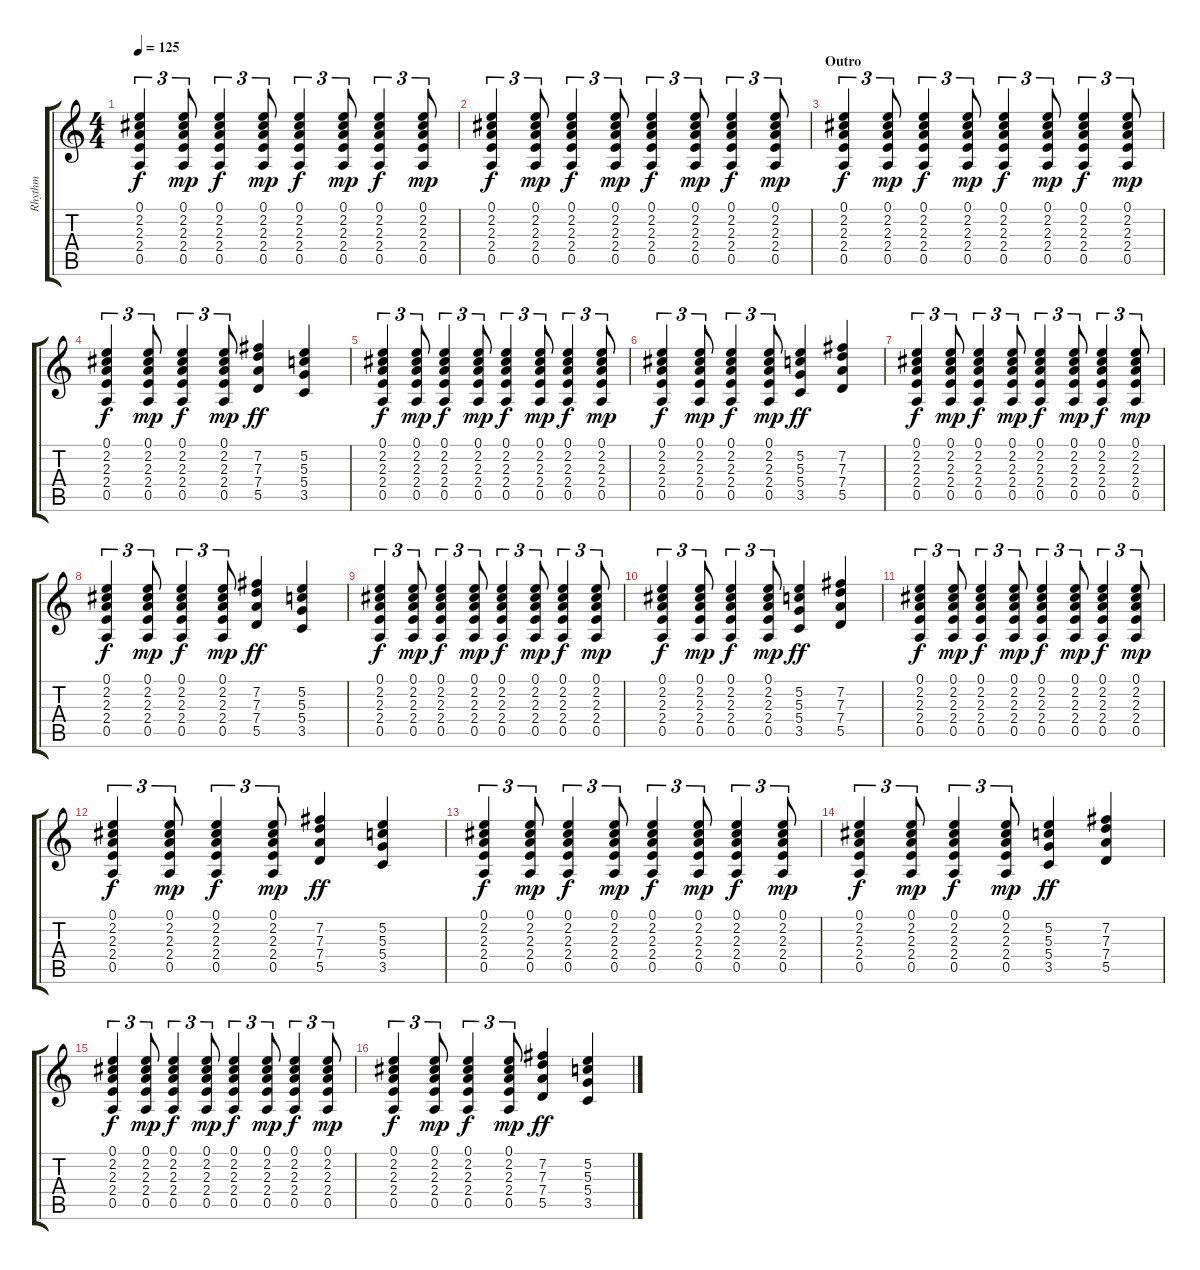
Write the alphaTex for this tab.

\track ("Rhythm" "Rhythm") {instrument acousticguitarsteel}
\staff {score tabs}
\tuning (E4 B3 G3 D3 A2 E2) {hide}
\ts (4 4)
\tempo 125
\clef g2
\ks c
(0.1 2.2 2.3 2.4 0.5).4{tu (3 2) dy f} (0.1 2.2 2.3 2.4 0.5).8{tu (3 2) dy mp} (0.1 2.2 2.3 2.4 0.5).4{tu (3 2) dy f} (0.1 2.2 2.3 2.4 0.5).8{tu (3 2) dy mp} (0.1 2.2 2.3 2.4 0.5).4{tu (3 2) dy f} (0.1 2.2 2.3 2.4 0.5).8{tu (3 2) dy mp} (0.1 2.2 2.3 2.4 0.5).4{tu (3 2) dy f} (0.1 2.2 2.3 2.4 0.5).8{tu (3 2) dy mp} |
(0.1 2.2 2.3 2.4 0.5).4{tu (3 2) dy f} (0.1 2.2 2.3 2.4 0.5).8{tu (3 2) dy mp} (0.1 2.2 2.3 2.4 0.5).4{tu (3 2) dy f} (0.1 2.2 2.3 2.4 0.5).8{tu (3 2) dy mp} (0.1 2.2 2.3 2.4 0.5).4{tu (3 2) dy f} (0.1 2.2 2.3 2.4 0.5).8{tu (3 2) dy mp} (0.1 2.2 2.3 2.4 0.5).4{tu (3 2) dy f} (0.1 2.2 2.3 2.4 0.5).8{tu (3 2) dy mp} |
\section ("" "Outro")
(0.1 2.2 2.3 2.4 0.5).4{tu (3 2) dy f} (0.1 2.2 2.3 2.4 0.5).8{tu (3 2) dy mp} (0.1 2.2 2.3 2.4 0.5).4{tu (3 2) dy f} (0.1 2.2 2.3 2.4 0.5).8{tu (3 2) dy mp} (0.1 2.2 2.3 2.4 0.5).4{tu (3 2) dy f} (0.1 2.2 2.3 2.4 0.5).8{tu (3 2) dy mp} (0.1 2.2 2.3 2.4 0.5).4{tu (3 2) dy f} (0.1 2.2 2.3 2.4 0.5).8{tu (3 2) dy mp} |
(0.1 2.2 2.3 2.4 0.5).4{tu (3 2) dy f} (0.1 2.2 2.3 2.4 0.5).8{tu (3 2) dy mp} (0.1 2.2 2.3 2.4 0.5).4{tu (3 2) dy f} (0.1 2.2 2.3 2.4 0.5).8{tu (3 2) dy mp} (7.2 7.3 7.4 5.5).4{dy ff} (5.2 5.3 5.4 3.5).4 |
(0.1 2.2 2.3 2.4 0.5).4{tu (3 2) dy f} (0.1 2.2 2.3 2.4 0.5).8{tu (3 2) dy mp} (0.1 2.2 2.3 2.4 0.5).4{tu (3 2) dy f} (0.1 2.2 2.3 2.4 0.5).8{tu (3 2) dy mp} (0.1 2.2 2.3 2.4 0.5).4{tu (3 2) dy f} (0.1 2.2 2.3 2.4 0.5).8{tu (3 2) dy mp} (0.1 2.2 2.3 2.4 0.5).4{tu (3 2) dy f} (0.1 2.2 2.3 2.4 0.5).8{tu (3 2) dy mp} |
(0.1 2.2 2.3 2.4 0.5).4{tu (3 2) dy f} (0.1 2.2 2.3 2.4 0.5).8{tu (3 2) dy mp} (0.1 2.2 2.3 2.4 0.5).4{tu (3 2) dy f} (0.1 2.2 2.3 2.4 0.5).8{tu (3 2) dy mp} (5.2 5.3 5.4 3.5).4{dy ff} (7.2 7.3 7.4 5.5).4 |
(0.1 2.2 2.3 2.4 0.5).4{tu (3 2) dy f} (0.1 2.2 2.3 2.4 0.5).8{tu (3 2) dy mp} (0.1 2.2 2.3 2.4 0.5).4{tu (3 2) dy f} (0.1 2.2 2.3 2.4 0.5).8{tu (3 2) dy mp} (0.1 2.2 2.3 2.4 0.5).4{tu (3 2) dy f} (0.1 2.2 2.3 2.4 0.5).8{tu (3 2) dy mp} (0.1 2.2 2.3 2.4 0.5).4{tu (3 2) dy f} (0.1 2.2 2.3 2.4 0.5).8{tu (3 2) dy mp} |
(0.1 2.2 2.3 2.4 0.5).4{tu (3 2) dy f} (0.1 2.2 2.3 2.4 0.5).8{tu (3 2) dy mp} (0.1 2.2 2.3 2.4 0.5).4{tu (3 2) dy f} (0.1 2.2 2.3 2.4 0.5).8{tu (3 2) dy mp} (7.2 7.3 7.4 5.5).4{dy ff} (5.2 5.3 5.4 3.5).4 |
(0.1 2.2 2.3 2.4 0.5).4{tu (3 2) dy f} (0.1 2.2 2.3 2.4 0.5).8{tu (3 2) dy mp} (0.1 2.2 2.3 2.4 0.5).4{tu (3 2) dy f} (0.1 2.2 2.3 2.4 0.5).8{tu (3 2) dy mp} (0.1 2.2 2.3 2.4 0.5).4{tu (3 2) dy f} (0.1 2.2 2.3 2.4 0.5).8{tu (3 2) dy mp} (0.1 2.2 2.3 2.4 0.5).4{tu (3 2) dy f} (0.1 2.2 2.3 2.4 0.5).8{tu (3 2) dy mp} |
(0.1 2.2 2.3 2.4 0.5).4{tu (3 2) dy f} (0.1 2.2 2.3 2.4 0.5).8{tu (3 2) dy mp} (0.1 2.2 2.3 2.4 0.5).4{tu (3 2) dy f} (0.1 2.2 2.3 2.4 0.5).8{tu (3 2) dy mp} (5.2 5.3 5.4 3.5).4{dy ff} (7.2 7.3 7.4 5.5).4 |
(0.1 2.2 2.3 2.4 0.5).4{tu (3 2) dy f} (0.1 2.2 2.3 2.4 0.5).8{tu (3 2) dy mp} (0.1 2.2 2.3 2.4 0.5).4{tu (3 2) dy f} (0.1 2.2 2.3 2.4 0.5).8{tu (3 2) dy mp} (0.1 2.2 2.3 2.4 0.5).4{tu (3 2) dy f} (0.1 2.2 2.3 2.4 0.5).8{tu (3 2) dy mp} (0.1 2.2 2.3 2.4 0.5).4{tu (3 2) dy f} (0.1 2.2 2.3 2.4 0.5).8{tu (3 2) dy mp} |
(0.1 2.2 2.3 2.4 0.5).4{tu (3 2) dy f} (0.1 2.2 2.3 2.4 0.5).8{tu (3 2) dy mp} (0.1 2.2 2.3 2.4 0.5).4{tu (3 2) dy f} (0.1 2.2 2.3 2.4 0.5).8{tu (3 2) dy mp} (7.2 7.3 7.4 5.5).4{dy ff} (5.2 5.3 5.4 3.5).4 |
(0.1 2.2 2.3 2.4 0.5).4{tu (3 2) dy f} (0.1 2.2 2.3 2.4 0.5).8{tu (3 2) dy mp} (0.1 2.2 2.3 2.4 0.5).4{tu (3 2) dy f} (0.1 2.2 2.3 2.4 0.5).8{tu (3 2) dy mp} (0.1 2.2 2.3 2.4 0.5).4{tu (3 2) dy f} (0.1 2.2 2.3 2.4 0.5).8{tu (3 2) dy mp} (0.1 2.2 2.3 2.4 0.5).4{tu (3 2) dy f} (0.1 2.2 2.3 2.4 0.5).8{tu (3 2) dy mp} |
(0.1 2.2 2.3 2.4 0.5).4{tu (3 2) dy f} (0.1 2.2 2.3 2.4 0.5).8{tu (3 2) dy mp} (0.1 2.2 2.3 2.4 0.5).4{tu (3 2) dy f} (0.1 2.2 2.3 2.4 0.5).8{tu (3 2) dy mp} (5.2 5.3 5.4 3.5).4{dy ff} (7.2 7.3 7.4 5.5).4 |
(0.1 2.2 2.3 2.4 0.5).4{tu (3 2) dy f} (0.1 2.2 2.3 2.4 0.5).8{tu (3 2) dy mp} (0.1 2.2 2.3 2.4 0.5).4{tu (3 2) dy f} (0.1 2.2 2.3 2.4 0.5).8{tu (3 2) dy mp} (0.1 2.2 2.3 2.4 0.5).4{tu (3 2) dy f} (0.1 2.2 2.3 2.4 0.5).8{tu (3 2) dy mp} (0.1 2.2 2.3 2.4 0.5).4{tu (3 2) dy f} (0.1 2.2 2.3 2.4 0.5).8{tu (3 2) dy mp} |
(0.1 2.2 2.3 2.4 0.5).4{tu (3 2) dy f} (0.1 2.2 2.3 2.4 0.5).8{tu (3 2) dy mp} (0.1 2.2 2.3 2.4 0.5).4{tu (3 2) dy f} (0.1 2.2 2.3 2.4 0.5).8{tu (3 2) dy mp} (7.2 7.3 7.4 5.5).4{dy ff} (5.2 5.3 5.4 3.5).4
